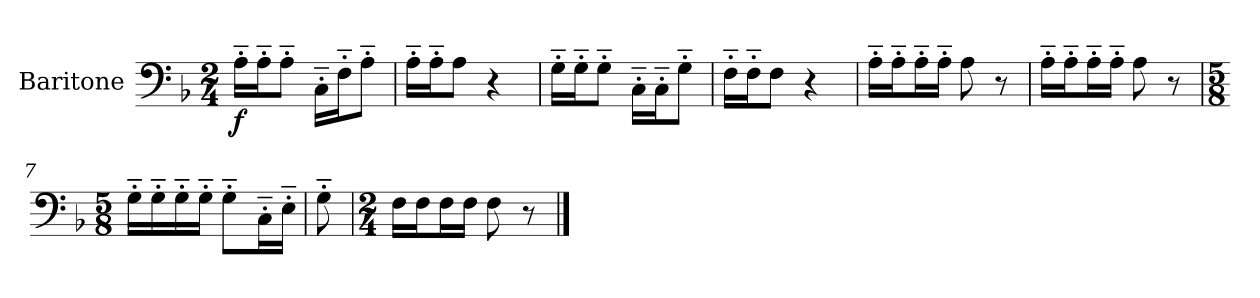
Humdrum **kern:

**kern	**dynam
*part1	*part1
*staff1	*staff1
*I"Baritone	*
*I'Bar.	*
*clefF4	*
*k[b-]	*
*M2/4	*
*MM50	*
=1	=1
!	!LO:DY:b
16A'~\LL	f
16A'~\J	.
8A'~\J	.
16C'~\LL	.
16F'~\J	.
8A'~\J	.
=2	=2
16A'~\LL	.
16A'~\J	.
8A\J	.
4r	.
=3	=3
16G'~\LL	.
16G'~\J	.
8G'~\J	.
16C'~\LL	.
16C'~\J	.
8G'~\J	.
=4	=4
16F'~\LL	.
16F'~\J	.
8F\J	.
4r	.
!!LO:LB:g=z
=5	=5
16A'~\LL	.
16A'~\J	.
16A'~\L	.
16A'~\JJ	.
8A\	.
8r	.
=6	=6
16A'~\LL	.
16A'~\J	.
16A'~\L	.
16A'~\JJ	.
8A\	.
8r	.
=7	=7
*M5/8	*
16G'~\LL	.
16G'~\	.
16G'~\	.
16G'~\JJ	.
8G'~\L	.
16C'~\L	.
16E'~\JJ	.
!!LO:LB:g=z
=8	=8
8G'~\	.
=9	=9
*M2/4	*
16F\LL	.
16F\J	.
16F\L	.
16F\JJ	.
8F\	.
8r	.
==	==
*-	*-
